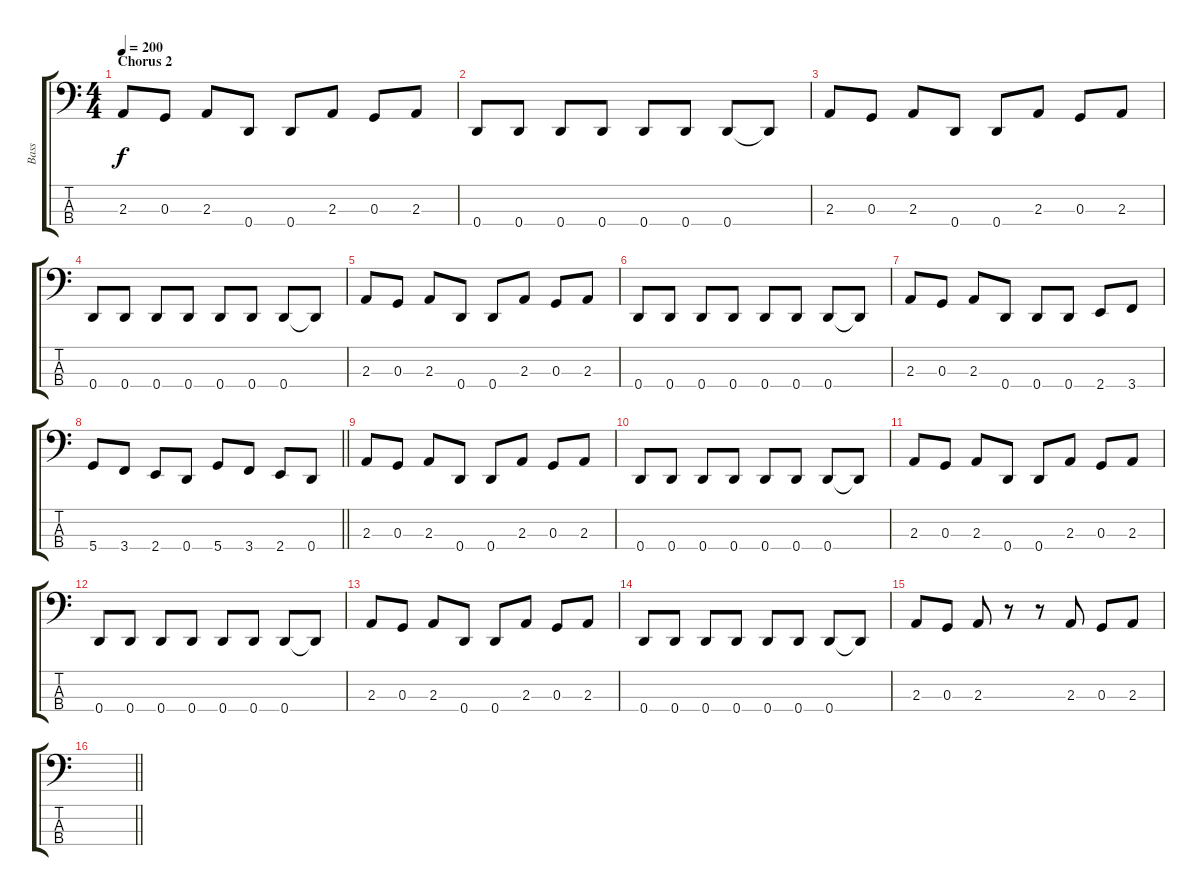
\track ("Bass" "Bass") {instrument electricbasspick}
\staff {score tabs}
\tuning (F2 C2 G1 D1) {hide}
\ts (4 4)
\section ("" "Chorus 2")
\tempo 200
\clef f4
\ks c
2.3.8{dy f} 0.3.8 2.3.8 0.4.8 0.4.8 2.3.8 0.3.8 2.3.8 |
0.4.8 0.4.8 0.4.8 0.4.8 0.4.8 0.4.8 0.4.8 0.4{t}.8 |
2.3.8 0.3.8 2.3.8 0.4.8 0.4.8 2.3.8 0.3.8 2.3.8 |
0.4.8 0.4.8 0.4.8 0.4.8 0.4.8 0.4.8 0.4.8 0.4{t}.8 |
2.3.8 0.3.8 2.3.8 0.4.8 0.4.8 2.3.8 0.3.8 2.3.8 |
0.4.8 0.4.8 0.4.8 0.4.8 0.4.8 0.4.8 0.4.8 0.4{t}.8 |
2.3.8 0.3.8 2.3.8 0.4.8 0.4.8 0.4.8 2.4.8 3.4.8 |
\barLineRight lightlight
5.4.8 3.4.8 2.4.8 0.4.8 5.4.8 3.4.8 2.4.8 0.4.8 |
2.3.8 0.3.8 2.3.8 0.4.8 0.4.8 2.3.8 0.3.8 2.3.8 |
0.4.8 0.4.8 0.4.8 0.4.8 0.4.8 0.4.8 0.4.8 0.4{t}.8 |
2.3.8 0.3.8 2.3.8 0.4.8 0.4.8 2.3.8 0.3.8 2.3.8 |
0.4.8 0.4.8 0.4.8 0.4.8 0.4.8 0.4.8 0.4.8 0.4{t}.8 |
2.3.8 0.3.8 2.3.8 0.4.8 0.4.8 2.3.8 0.3.8 2.3.8 |
0.4.8 0.4.8 0.4.8 0.4.8 0.4.8 0.4.8 0.4.8 0.4{t}.8 |
2.3.8 0.3.8 2.3.8 r.8 r.8 2.3.8 0.3.8 2.3.8 |
\barLineRight lightlight
